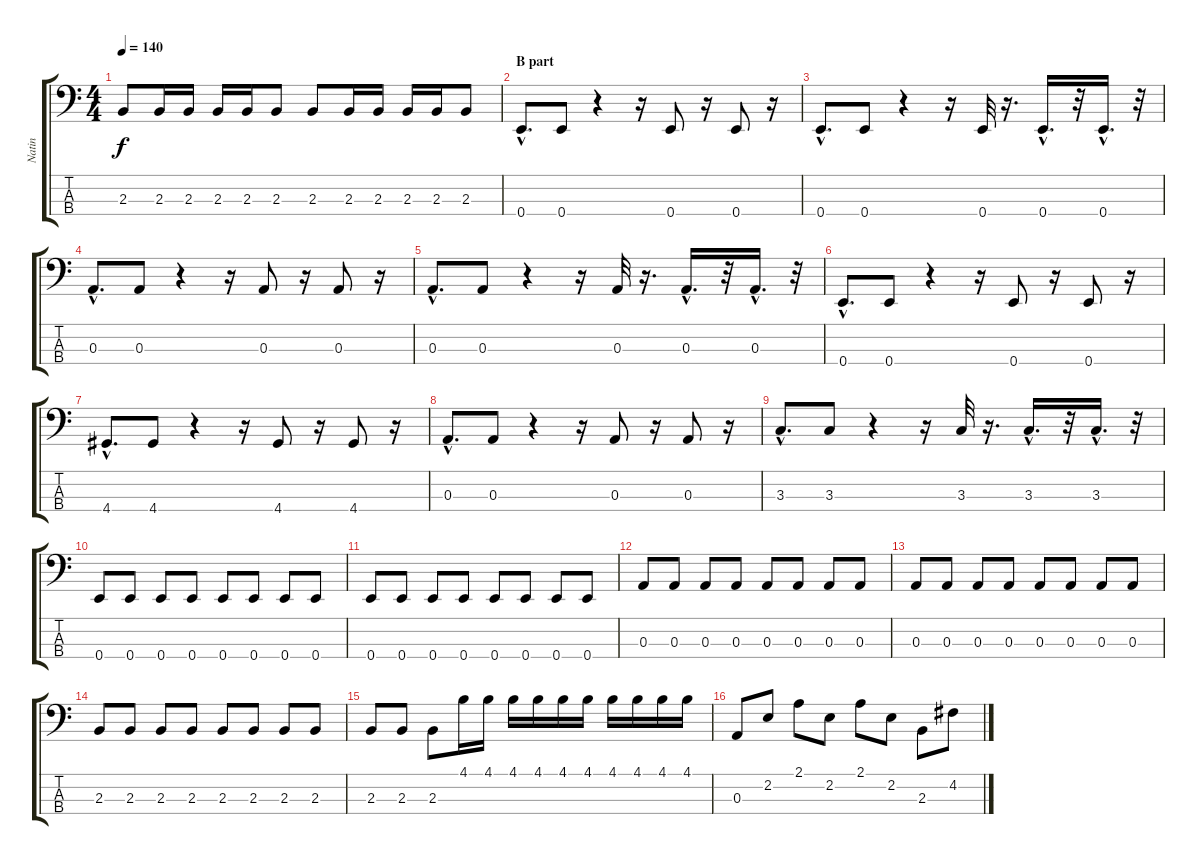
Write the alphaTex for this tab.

\track ("Natin" "Natin") {instrument slapbass2}
\staff {score tabs}
\tuning (G2 D2 A1 E1) {hide}
\ts (4 4)
\tempo 140
\clef f4
\ks c
2.3.8{dy f} 2.3.16 2.3.16 2.3.16 2.3.16 2.3.8 2.3.8 2.3.16 2.3.16 2.3.16 2.3.16 2.3.8 |
\section ("" "B part")
0.4{hac}.8{d} 0.4.8 r.4 r.16 0.4.8 r.16 0.4.8 r.16 |
0.4{hac}.8{d} 0.4.8 r.4 r.16 0.4.32 r.16{d} 0.4{hac}.16{d} r.32 0.4{hac}.16{d} r.32 |
0.3{hac}.8{d} 0.3.8 r.4 r.16 0.3.8 r.16 0.3.8 r.16 |
0.3{hac}.8{d} 0.3.8 r.4 r.16 0.3.32 r.16{d} 0.3{hac}.16{d} r.32 0.3{hac}.16{d} r.32 |
0.4{hac}.8{d} 0.4.8 r.4 r.16 0.4.8 r.16 0.4.8 r.16 |
4.4{hac}.8{d} 4.4.8 r.4 r.16 4.4.8 r.16 4.4.8 r.16 |
0.3{hac}.8{d} 0.3.8 r.4 r.16 0.3.8 r.16 0.3.8 r.16 |
3.3{hac}.8{d} 3.3.8 r.4 r.16 3.3.32 r.16{d} 3.3{hac}.16{d} r.32 3.3{hac}.16{d} r.32 |
0.4.8 0.4.8 0.4.8 0.4.8 0.4.8 0.4.8 0.4.8 0.4.8 |
0.4.8 0.4.8 0.4.8 0.4.8 0.4.8 0.4.8 0.4.8 0.4.8 |
0.3.8 0.3.8 0.3.8 0.3.8 0.3.8 0.3.8 0.3.8 0.3.8 |
0.3.8 0.3.8 0.3.8 0.3.8 0.3.8 0.3.8 0.3.8 0.3.8 |
2.3.8 2.3.8 2.3.8 2.3.8 2.3.8 2.3.8 2.3.8 2.3.8 |
2.3.8 2.3.8 2.3.8 4.1.16 4.1.16 4.1.16 4.1.16 4.1.16 4.1.16 4.1.16 4.1.16 4.1.16 4.1.16 |
0.3.8 2.2.8 2.1.8 2.2.8 2.1.8 2.2.8 2.3.8 4.2.8
